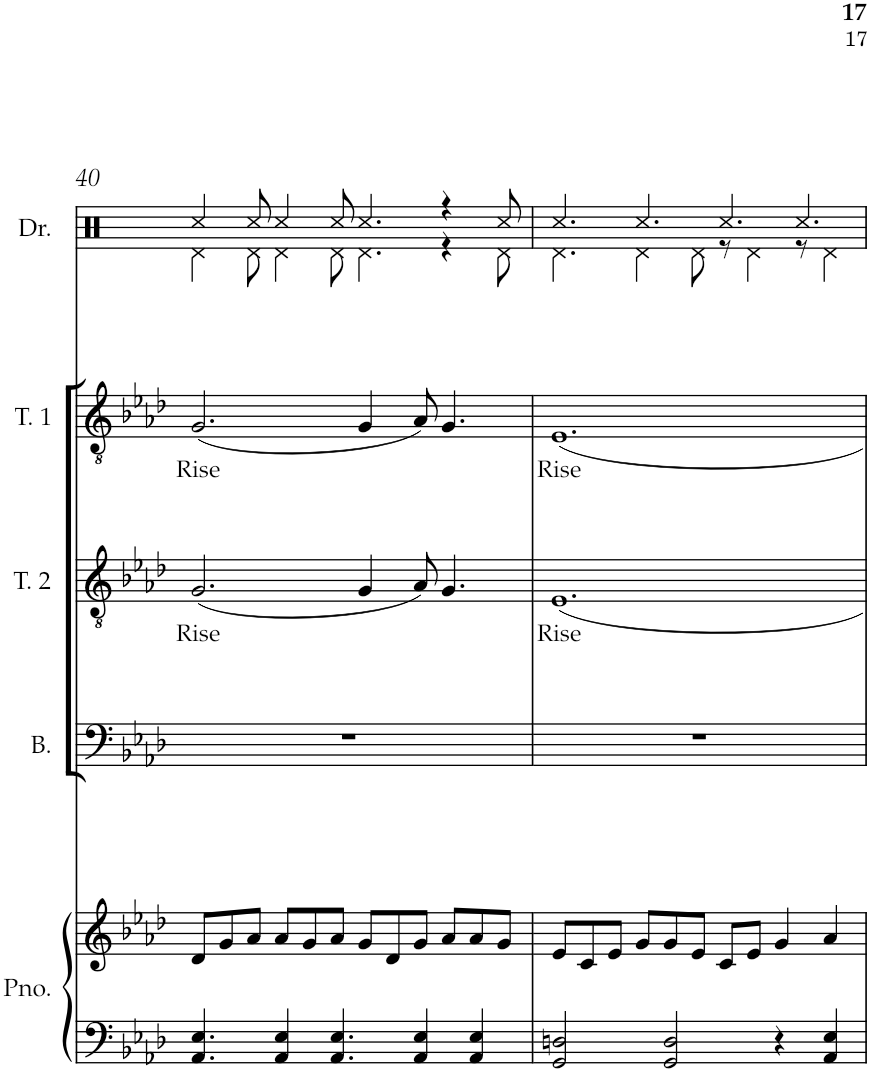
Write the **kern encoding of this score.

**kern	**kern	**kern	**kern	**text	**kern	**text	**kern
*part5	*part5	*part4	*part3	*part3	*part2	*part2	*part1
*staff6	*staff5	*staff4	*staff3	*staff3	*staff2	*staff2	*staff1
*I"Piano	*	*I"Bass	*I"Tenor 2	*	*I"Tenor 1	*	*I"Drum Set
*I'Pno.	*	*I'B.	*I'T. 2	*	*I'T. 1	*	*I'Dr.
!!LO:PB:g=z
*clefF4	*clefG2	*clefF4	*clefGv2	*	*clefGv2	*	*clefX
*k[b-e-a-d-]	*k[b-e-a-d-]	*k[b-e-a-d-]	*k[b-e-a-d-]	*	*k[b-e-a-d-]	*	*k[]
*M12/8	*M12/8	*M12/8	*M12/8	*	*M12/8	*	*M12/8
=40	=40	=40	=40	=40	=40	=40	=40
!	!	!	!	!LO:LY:b	!	!LO:LY:b	!
*	*	*	*	*	*	*	*^
4.AA-/ 4.E-/	8d-/L	1.r	(<2.G/	Rise	(<2.G/	Rise	4Rcc/	4Rd\
.	8g/	.	.	.	.	.	.	.
.	8a-/J	.	.	.	.	.	8Rcc/	8Rd\
4AA-/ 4E-/	8a-/L	.	.	.	.	.	4Rcc/	4Rd\
.	8g/	.	.	.	.	.	.	.
4.AA-/ 4.E-/	8a-/J	.	.	.	.	.	8Rcc/	8Rd\
.	8g/L	.	4G/	.	4G/	.	4.Rcc/	4.Rd\
.	8d-/	.	.	.	.	.	.	.
4AA-/ 4E-/	8g/J	.	8A-/)	.	8A-/)	.	.	.
.	8a-/L	.	4.G/	.	4.G/	.	4r	4r
4AA-/ 4E-/	8a-/	.	.	.	.	.	.	.
.	8g/J	.	.	.	.	.	8Rcc/	8Rd\
=41	=41	=41	=41	=41	=41	=41	=41	=41
!	!	!	!	!LO:LY:b	!	!LO:LY:b	!	!
2GG/ 2Dn/	8e-/L	1.r	1.E-	Rise	1.E-	Rise	4.Rcc/	4.Rd\
.	8c/	.	.	.	.	.	.	.
.	8e-/J	.	.	.	.	.	.	.
.	8g/L	.	.	.	.	.	4.Rcc/	4Rd\
2GG/ 2D/	8g/	.	.	.	.	.	.	.
.	8e-/J	.	.	.	.	.	.	8Rd\
.	8c/L	.	.	.	.	.	4.Rcc/	8r
.	8e-/J	.	.	.	.	.	.	4Rd\
4r	4g/	.	.	.	.	.	.	.
.	.	.	.	.	.	.	4.Rcc/	8r
4AA-/ 4E-/	4a-/	.	.	.	.	.	.	4Rd\
*	*	*	*	*	*	*	*v	*v
=	=	=	=	=	=	=	=
*-	*-	*-	*-	*-	*-	*-	*-
